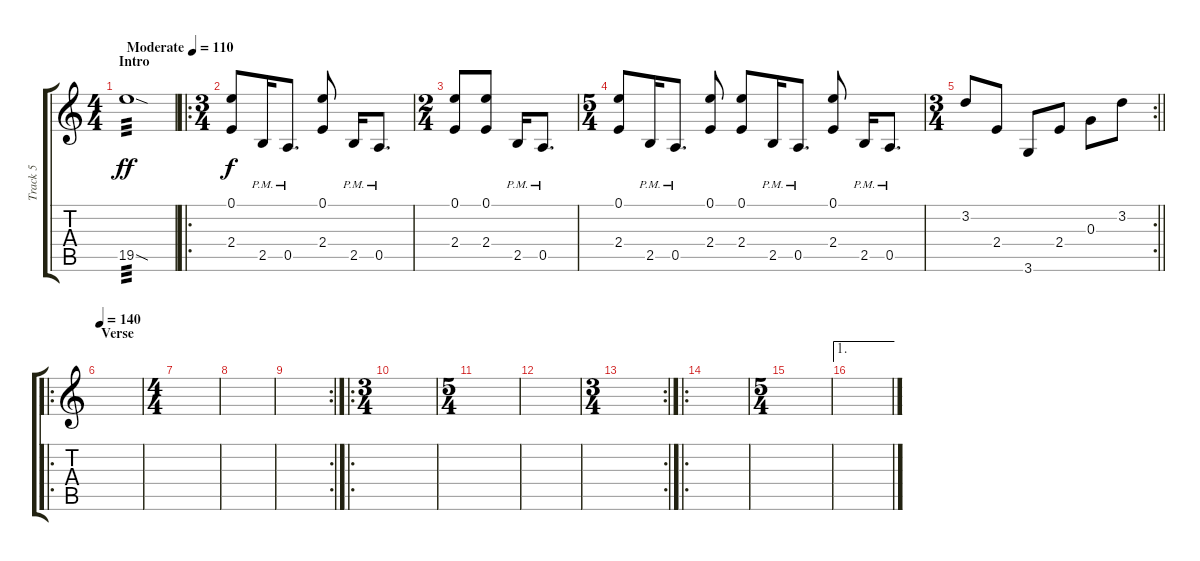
\track ("Track 5" "Track 5") {instrument electricguitarclean}
\staff {score tabs}
\tuning (E4 B3 G3 D3 A2 E2) {hide}
\ts (4 4)
\section ("" "Intro")
\tempo (110 "Moderate")
\clef g2
\ks c
19.5{sod}.1{tp 3 dy ff instrument electricguitarclean} |
\ro
\ts (3 4)
(0.1 2.4).8{dy f} 2.5{pm}.16 0.5{pm}.8{d} (0.1 2.4).8 2.5{pm}.16 0.5{pm}.8{d} |
\ts (2 4)
(0.1 2.4).8 (0.1 2.4).8 2.5{pm}.16 0.5{pm}.8{d} |
\ts (5 4)
(0.1 2.4).8 2.5{pm}.16 0.5{pm}.8{d} (0.1 2.4).8 (0.1 2.4).8 2.5{pm}.16 0.5{pm}.8{d} (0.1 2.4).8 2.5{pm}.16 0.5{pm}.8{d} |
\rc 2
\ts (3 4)
\barLineRight lightlight
3.2.8 2.4.8 3.6.8 2.4.8 0.3.8 3.2.8 |
\ro
\section ("" "Verse")
\tempo 140
|
\ts (4 4)
|
|
\rc 2
|
\ro
\ts (3 4)
|
\ts (5 4)
|
|
\rc 2
\ts (3 4)
|
\ro
|
\ts (5 4)
|
\ae 1
